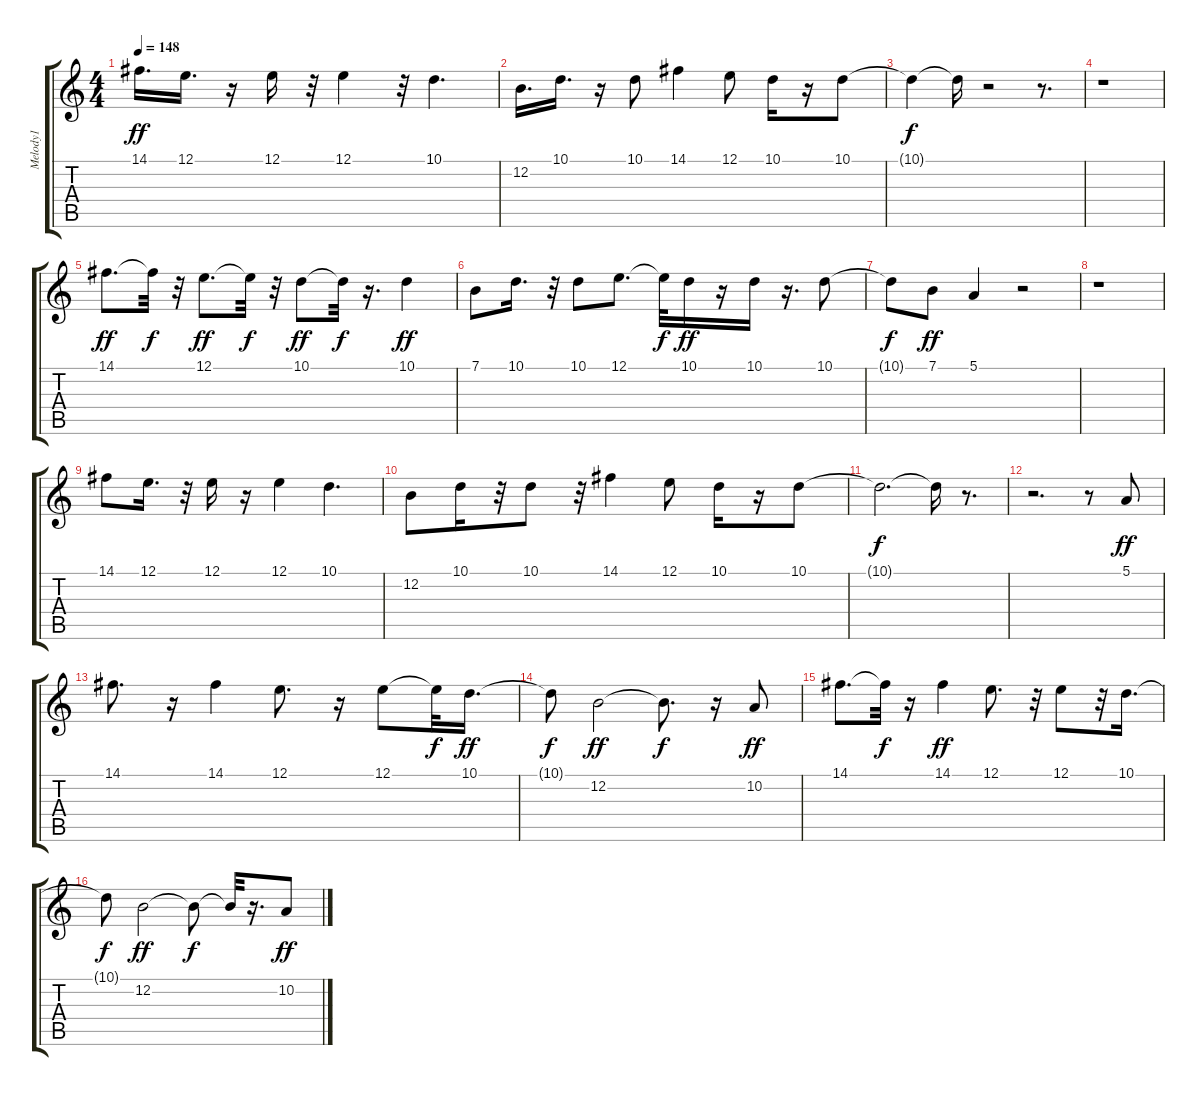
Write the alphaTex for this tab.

\track ("Melody1" "Melody1") {instrument flute}
\staff {score tabs}
\tuning (E4 B3 G3 D3 A2 E2) {hide}
\ts (4 4)
\tempo 148
\clef g2
\ks c
14.1.16{d dy ff} 12.1.16{d} r.16 12.1.16 r.32 12.1.4 r.32 10.1.4{d} |
12.2.16{d} 10.1.16{d} r.16 10.1.8 14.1.4 12.1.8 10.1.16 r.16 10.1.8 |
10.1{t}.4{dy f} 10.1{t}.16 r.2 r.8{d} |
r.1 |
14.1.8{d dy ff} 14.1{t}.32{dy f} r.32 12.1.8{d dy ff} 12.1{t}.32{dy f} r.32 10.1.8{dy ff} 10.1{t}.32{dy f} r.16{d} 10.1.4{dy ff} |
7.1.8 10.1.16{d} r.32 10.1.8 12.1.8{d} 12.1{t}.32{dy f} 10.1.16{dy ff} r.16 10.1.16 r.16{d} 10.1.8 |
10.1{t}.8{dy f} 7.1.8{dy ff} 5.1.4 r.2 |
r.1 |
14.1.8 12.1.16{d} r.32 12.1.16 r.16 12.1.4 10.1.4{d} |
12.2.8 10.1.16 r.32 10.1.8 r.32 14.1.4 12.1.8 10.1.16 r.16 10.1.8 |
10.1{t}.2{d dy f} 10.1{t}.16 r.8{d} |
r.2{d} r.8 5.1.8{dy ff} |
14.1.8{d} r.16 14.1.4 12.1.8{d} r.16 12.1.8 12.1{t}.32{dy f} 10.1.16{d dy ff} |
10.1{t}.8{dy f} 12.2.2{dy ff} 12.2{t}.8{d dy f} r.16 10.2.8{dy ff} |
14.1.8{d} 14.1{t}.32{dy f} r.16 14.1.4{dy ff} 12.1.8{d} r.32 12.1.8 r.32 10.1.16{d} |
10.1{t}.8{dy f} 12.2.2{dy ff} 12.2{t}.8{dy f} 12.2{t}.32 r.16{d} 10.2.8{dy ff}
